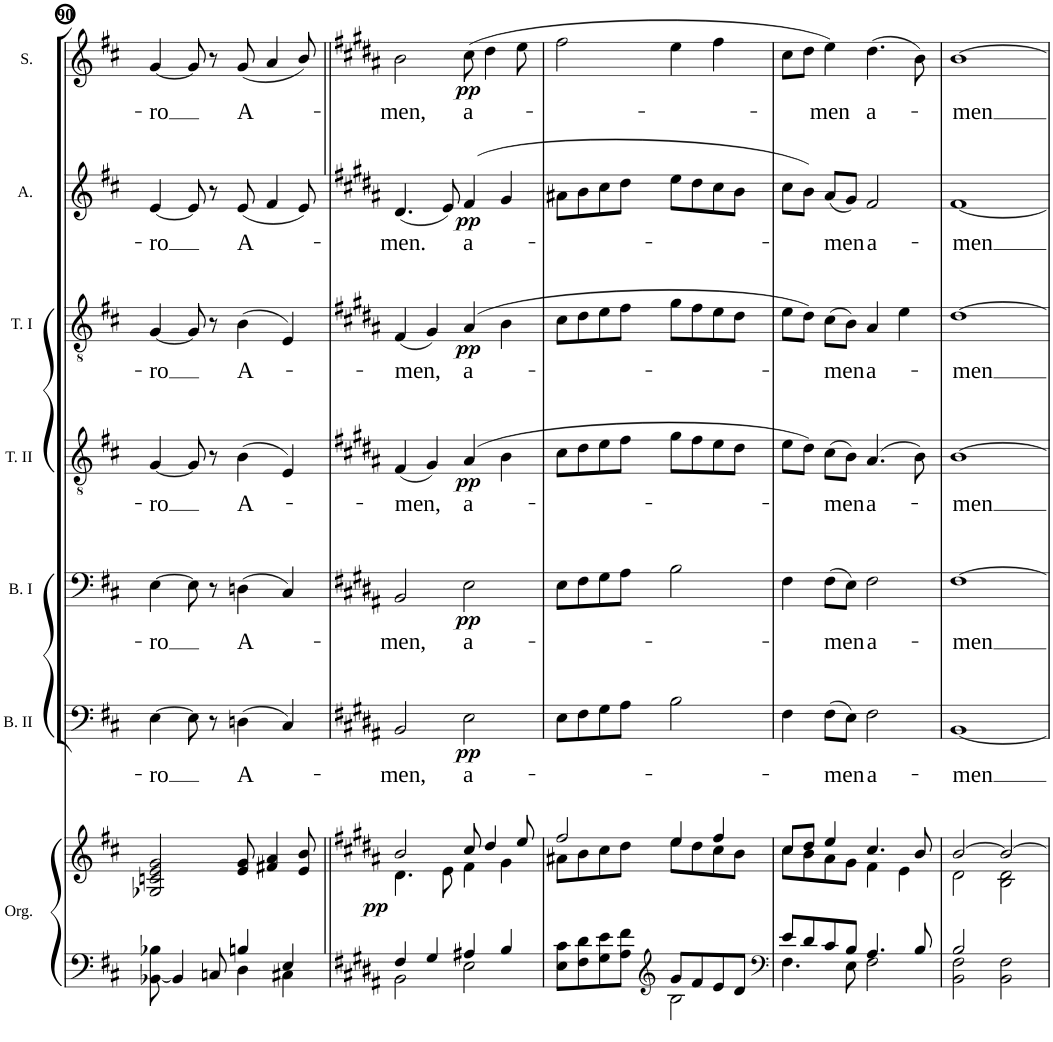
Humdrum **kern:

**kern	**kern	**dynam	**kern	**text	**dynam	**kern	**text	**dynam	**kern	**text	**dynam	**kern	**text	**dynam	**kern	**text	**dynam	**kern	**text	**dynam
*part7	*part7	*part7	*part6	*part6	*part6	*part5	*part5	*part5	*part4	*part4	*part4	*part3	*part3	*part3	*part2	*part2	*part2	*part1	*part1	*part1
*staff8	*staff7	*staff7/8	*staff6	*staff6	*staff6	*staff5	*staff5	*staff5	*staff4	*staff4	*staff4	*staff3	*staff3	*staff3	*staff2	*staff2	*staff2	*staff1	*staff1	*staff1
*I"Orgue	*	*	*I"Basses II	*	*	*I"Basses I	*	*	*I"Ténors II	*	*	*I"Ténors I	*	*	*I"Altos	*	*	*I"Sopranos	*	*
*I'Org.	*	*	*I'B. II	*	*	*I'B. I	*	*	*I'T. II	*	*	*I'T. I	*	*	*I'A.	*	*	*I'S.	*	*
!!LO:PB:g=z
*clefF4	*clefG2	*	*clefF4	*	*	*clefF4	*	*	*clefGv2	*	*	*clefGv2	*	*	*clefG2	*	*	*clefG2	*	*
*k[f#c#]	*k[f#c#]	*	*k[f#c#]	*	*	*k[f#c#]	*	*	*k[f#c#]	*	*	*k[f#c#]	*	*	*k[f#c#]	*	*	*k[f#c#]	*	*
*M4/4	*M4/4	*	*M4/4	*	*	*M4/4	*	*	*M4/4	*	*	*M4/4	*	*	*M4/4	*	*	*M4/4	*	*
*met(c)	*met(c)	*	*met(c)	*	*	*met(c)	*	*	*met(c)	*	*	*met(c)	*	*	*met(c)	*	*	*met(c)	*	*
=90	=90	=90	=90	=90	=90	=90	=90	=90	=90	=90	=90	=90	=90	=90	=90	=90	=90	=90	=90	=90
*^	*	*	*	*	*	*	*	*	*	*	*	*	*	*	*	*	*	*	*	*
!	!	!	!	!	!LO:LY:b	!	!	!LO:LY:b	!	!	!LO:LY:b	!	!	!LO:LY:b	!	!	!LO:LY:b	!	!	!LO:LY:b	!
[8BB-X\ 8B-X\	2ryy	2G-X/ 2cn/ 2e/ 2g/	.	[4E\	-ro	.	[4E\	-ro	.	[4G/	-ro	.	[4G/	-ro	.	[4e/	-ro	.	[4g/	-ro	.
4BB-/]	.	.	.	.	.	.	.	.	.	.	.	.	.	.	.	.	.	.	.	.	.
.	.	.	.	8E\]	.	.	8E\]	.	.	8G/]	.	.	8G/]	.	.	8e/]	.	.	8g/]	.	.
8Cn/	.	.	.	8r	.	.	8r	.	.	8r	.	.	8r	.	.	8r	.	.	8r	.	.
!	!	!	!	!	!LO:LY:b	!	!	!LO:LY:b	!	!	!LO:LY:b	!	!	!LO:LY:b	!	!	!LO:LY:b	!	!	!LO:LY:b	!
4Bn/	4D\	8e/ 8g/	.	(4Dn\	A-	.	(4Dn\	A-	.	(4B\	A-	.	(4B\	A-	.	(8e/	A-	.	(8g/	A-	.
.	.	4f#X/ 4a/	.	.	.	.	.	.	.	.	.	.	.	.	.	4f#/	.	.	4a/	.	.
4E/	4C#X\	.	.	4C#/)	.	.	4C#/)	.	.	4E/)	.	.	4E/)	.	.	.	.	.	.	.	.
.	.	8e/ 8b/	.	.	.	.	.	.	.	.	.	.	.	.	.	8e/)	.	.	8b/)	.	.
=91	=91	=91	=91	=91	=91	=91	=91	=91	=91	=91	=91	=91	=91	=91	=91	=91	=91	=91	=91	=91	=91
*k[f#c#g#d#a#]	*	*k[f#c#g#d#a#]	*	*k[f#c#g#d#a#]	*	*	*k[f#c#g#d#a#]	*	*	*k[f#c#g#d#a#]	*	*	*k[f#c#g#d#a#]	*	*	*k[f#c#g#d#a#]	*	*	*k[f#c#g#d#a#]	*	*
*	*	*^	*	*	*	*	*	*	*	*	*	*	*	*	*	*	*	*	*	*	*
!	!	!	!	!LO:DY:b	!	!LO:LY:b	!	!	!LO:LY:b	!	!	!LO:LY:b	!	!	!LO:LY:b	!	!	!LO:LY:b	!	!	!LO:LY:b	!
4F#/	2BB\	2b/	4.d#\	pp	2BB/	-men,	.	2BB/	-men,	.	(4F#/	-men,	.	(4F#/	-men,	.	(4.d#/	-men.	.	2b\	-men,	.
4G#/	.	.	.	.	.	.	.	.	.	.	4G#/)	.	.	4G#/)	.	.	.	.	.	.	.	.
.	.	.	8e\	.	.	.	.	.	.	.	.	.	.	.	.	.	8e/)	.	.	.	.	.
!	!	!	!	!	!	!LO:LY:b	!LO:DY:b	!	!LO:LY:b	!LO:DY:b	!	!LO:LY:b	!LO:DY:b	!	!LO:LY:b	!LO:DY:b	!	!LO:LY:b	!LO:DY:b	!	!LO:LY:b	!LO:DY:b
4A#X/	2E\	8cc#/	4f#\	.	2E\	a-	pp	2E\	a-	pp	(4A#/	a-	pp	(4A#/	a-	pp	(4f#/	a-	pp	(8cc#\	a-	pp
.	.	4dd#/	.	.	.	.	.	.	.	.	.	.	.	.	.	.	.	.	.	4dd#\	.	.
4B/	.	.	4g#\	.	.	.	.	.	.	.	4B\	.	.	4B\	.	.	4g#/	.	.	.	.	.
.	.	8ee/	.	.	.	.	.	.	.	.	.	.	.	.	.	.	.	.	.	8ee\	.	.
=92	=92	=92	=92	=92	=92	=92	=92	=92	=92	=92	=92	=92	=92	=92	=92	=92	=92	=92	=92	=92	=92	=92
8E\ 8c#\L	2ryy	2ff#/	8a#X\L	.	8E\L	.	.	8E\L	.	.	8c#\L	.	.	8c#\L	.	.	8a#X\L	.	.	2ff#\	.	.
8F#\ 8d#\	.	.	8b\	.	8F#\	.	.	8F#\	.	.	8d#\	.	.	8d#\	.	.	8b\	.	.	.	.	.
8G#\ 8e\	.	.	8cc#\	.	8G#\	.	.	8G#\	.	.	8e\	.	.	8e\	.	.	8cc#\	.	.	.	.	.
8A#\ 8f#\J	.	.	8dd#\J	.	8A#\J	.	.	8A#\J	.	.	8f#\J	.	.	8f#\J	.	.	8dd#\J	.	.	.	.	.
*clefG2	*	*	*	*	*	*	*	*	*	*	*	*	*	*	*	*	*	*	*	*	*	*
8g#/L	2B\	4ee/	8ee\L	.	2B\	.	.	2B\	.	.	8g#\L	.	.	8g#\L	.	.	8ee\L	.	.	4ee\	.	.
8f#/	.	.	8dd#\	.	.	.	.	.	.	.	8f#\	.	.	8f#\	.	.	8dd#\	.	.	.	.	.
8e/	.	4ff#/	8cc#\	.	.	.	.	.	.	.	8e\	.	.	8e\	.	.	8cc#\	.	.	4ff#\	.	.
8d#/J	.	.	8b\J	.	.	.	.	.	.	.	8d#\J	.	.	8d#\J	.	.	8b\J	.	.	.	.	.
=93	=93	=93	=93	=93	=93	=93	=93	=93	=93	=93	=93	=93	=93	=93	=93	=93	=93	=93	=93	=93	=93	=93
*clefF4	*	*	*	*	*	*	*	*	*	*	*	*	*	*	*	*	*	*	*	*	*	*
8e/L	4.F#\	8cc#/L	8cc#\L	.	4F#\	.	.	4F#\	.	.	8e\L	.	.	8e\L	.	.	8cc#\L	.	.	8cc#\L	.	.
8d#/	.	8dd#/J	8b\	.	.	.	.	.	.	.	8d#\J)	.	.	8d#\J)	.	.	8b\J)	.	.	8dd#\J	.	.
!	!	!	!	!	!	!LO:LY:b	!	!	!LO:LY:b	!	!	!LO:LY:b	!	!	!LO:LY:b	!	!	!LO:LY:b	!	!	!LO:LY:b	!
8c#/	.	4ee/	8a#\	.	(8F#\L	-men	.	(8F#\L	-men	.	(8c#\L	-men	.	(8c#\L	-men	.	(8a#/L	-men	.	4ee\)	-men	.
8B/J	8E\	.	8g#\J	.	8E\J)	.	.	8E\J)	.	.	8B\J)	.	.	8B\J)	.	.	8g#/J)	.	.	.	.	.
!	!	!	!	!	!	!LO:LY:b	!	!	!LO:LY:b	!	!	!LO:LY:b	!	!	!LO:LY:b	!	!	!LO:LY:b	!	!	!LO:LY:b	!
4.A#/	2F#\	4.cc#/	4f#\	.	2F#\	a-	.	2F#\	a-	.	(4.A#/	a-	.	4A#/	a-	.	2f#/	a-	.	(4.dd#\	a-	.
.	.	.	4e\	.	.	.	.	.	.	.	.	.	.	4e\	.	.	.	.	.	.	.	.
8B/	.	8b/	.	.	.	.	.	.	.	.	8B\)	.	.	.	.	.	.	.	.	8b\)	.	.
=94	=94	=94	=94	=94	=94	=94	=94	=94	=94	=94	=94	=94	=94	=94	=94	=94	=94	=94	=94	=94	=94	=94
!	!	!	!	!	!	!LO:LY:b	!	!	!LO:LY:b	!	!	!LO:LY:b	!	!	!LO:LY:b	!	!	!LO:LY:b	!	!	!LO:LY:b	!
2B/	2BB\ 2F#\	[2b/	2d#\	.	[1BB	-men	.	[1F#	-men	.	[1B	-men	.	[1d#	-men	.	[1f#	-men	.	[1b	-men	.
2ryy	2BB\ 2F#\	2b/_	2B\ 2d#\	.	.	.	.	.	.	.	.	.	.	.	.	.	.	.	.	.	.	.
*v	*v	*	*	*	*	*	*	*	*	*	*	*	*	*	*	*	*	*	*	*	*	*
*	*v	*v	*	*	*	*	*	*	*	*	*	*	*	*	*	*	*	*	*	*	*
=	=	=	=	=	=	=	=	=	=	=	=	=	=	=	=	=	=	=	=	=
*-	*-	*-	*-	*-	*-	*-	*-	*-	*-	*-	*-	*-	*-	*-	*-	*-	*-	*-	*-	*-
